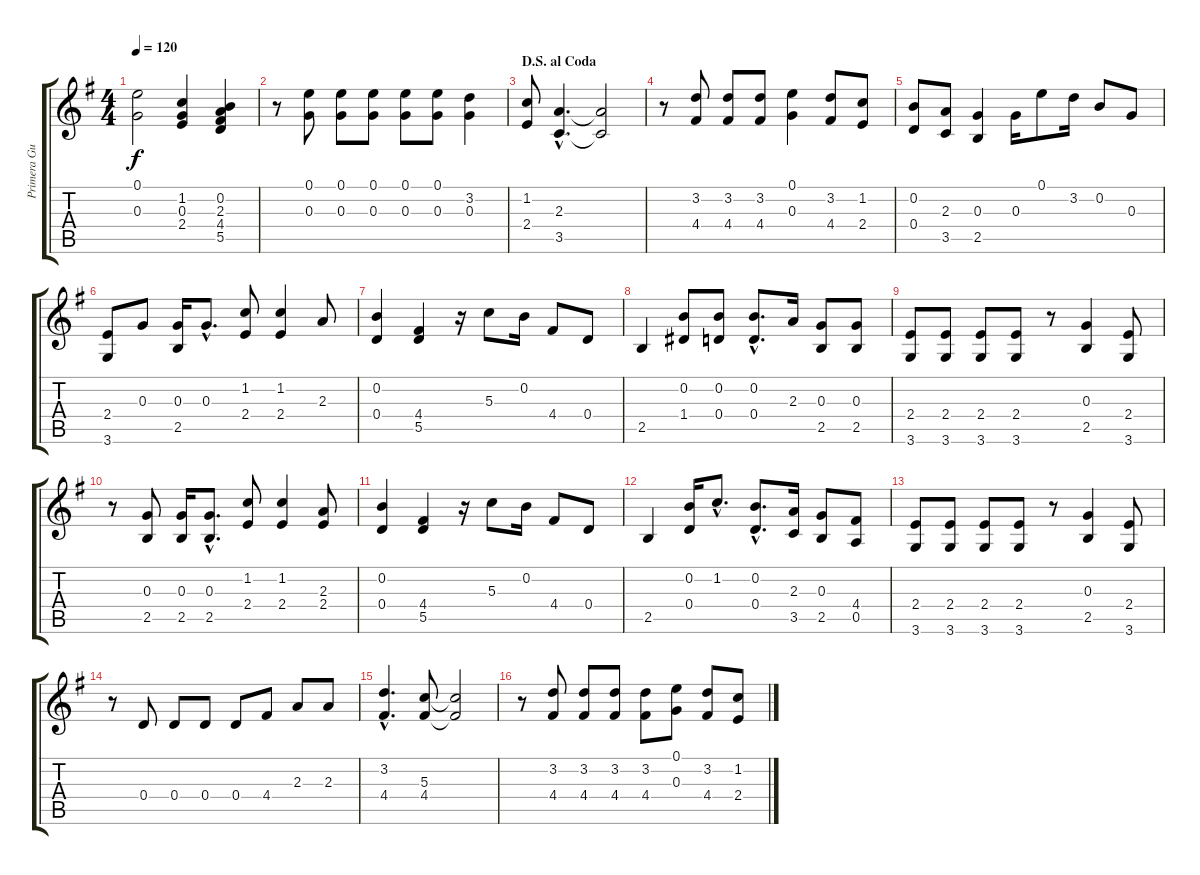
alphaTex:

\track ("Primera Guitara" "Primera Gu") {instrument acousticguitarsteel}
\staff {score tabs}
\tuning (E4 B3 G3 D3 A2 E2) {hide}
\ts (4 4)
\tempo 120
\clef g2
\ks g
(0.1 0.3).2{dy f} (1.2 0.3 2.4).4 (0.2 2.3 4.4 5.5).4 |
r.8 (0.1 0.3).8 (0.1 0.3).8 (0.1 0.3).8 (0.1 0.3).8 (0.1 0.3).8 (3.2 0.3).4 |
\section ("" "D.S. al Coda")
(1.2 2.4).8 (2.3{hac} 3.5{hac}).4{d} (2.3{t} 3.5{t}).2 |
r.8 (3.2 4.4).8 (3.2 4.4).8 (3.2 4.4).8 (0.1 0.3).4 (3.2 4.4).8 (1.2 2.4).8 |
(0.2 0.4).8 (2.3 3.5).8 (0.3 2.5).4 0.3.16 0.1.8 3.2.16 0.2.8 0.3.8 |
(2.4 3.6).8 0.3.8 (0.3 2.5).16 0.3{hac}.8{d} (1.2 2.4).8 (1.2 2.4).4 2.3.8 |
(0.2 0.4).4 (4.4 5.5).4 r.16 5.3.8 0.2.16 4.4.8 0.4.8 |
2.5.4 (0.2 1.4).8 (0.2 0.4).8 (0.2{hac} 0.4{hac}).8{d} 2.3.16 (0.3 2.5).8 (0.3 2.5).8 |
(2.4 3.6).8 (2.4 3.6).8 (2.4 3.6).8 (2.4 3.6).8 r.8 (0.3 2.5).4 (2.4 3.6).8 |
r.8 (0.3 2.5).8 (0.3 2.5).16 (0.3{hac} 2.5{hac}).8{d} (1.2 2.4).8 (1.2 2.4).4 (2.3 2.4).8 |
(0.2 0.4).4 (4.4 5.5).4 r.16 5.3.8 0.2.16 4.4.8 0.4.8 |
2.5.4 (0.2 0.4).16 1.2{hac}.8{d} (0.2{hac} 0.4{hac}).8{d} (2.3 3.5).16 (0.3 2.5).8 (4.4 0.5).8 |
(2.4 3.6).8 (2.4 3.6).8 (2.4 3.6).8 (2.4 3.6).8 r.8 (0.3 2.5).4 (2.4 3.6).8 |
r.8 0.4.8 0.4.8 0.4.8 0.4.8 4.4.8 2.3.8 2.3.8 |
(3.2{hac} 4.4{hac}).4{d} (5.3 4.4).8 (5.3{t} 4.4{t}).2 |
r.8 (3.2 4.4).8 (3.2 4.4).8 (3.2 4.4).8 (3.2 4.4).8 (0.1 0.3).8 (3.2 4.4).8 (1.2 2.4).8
